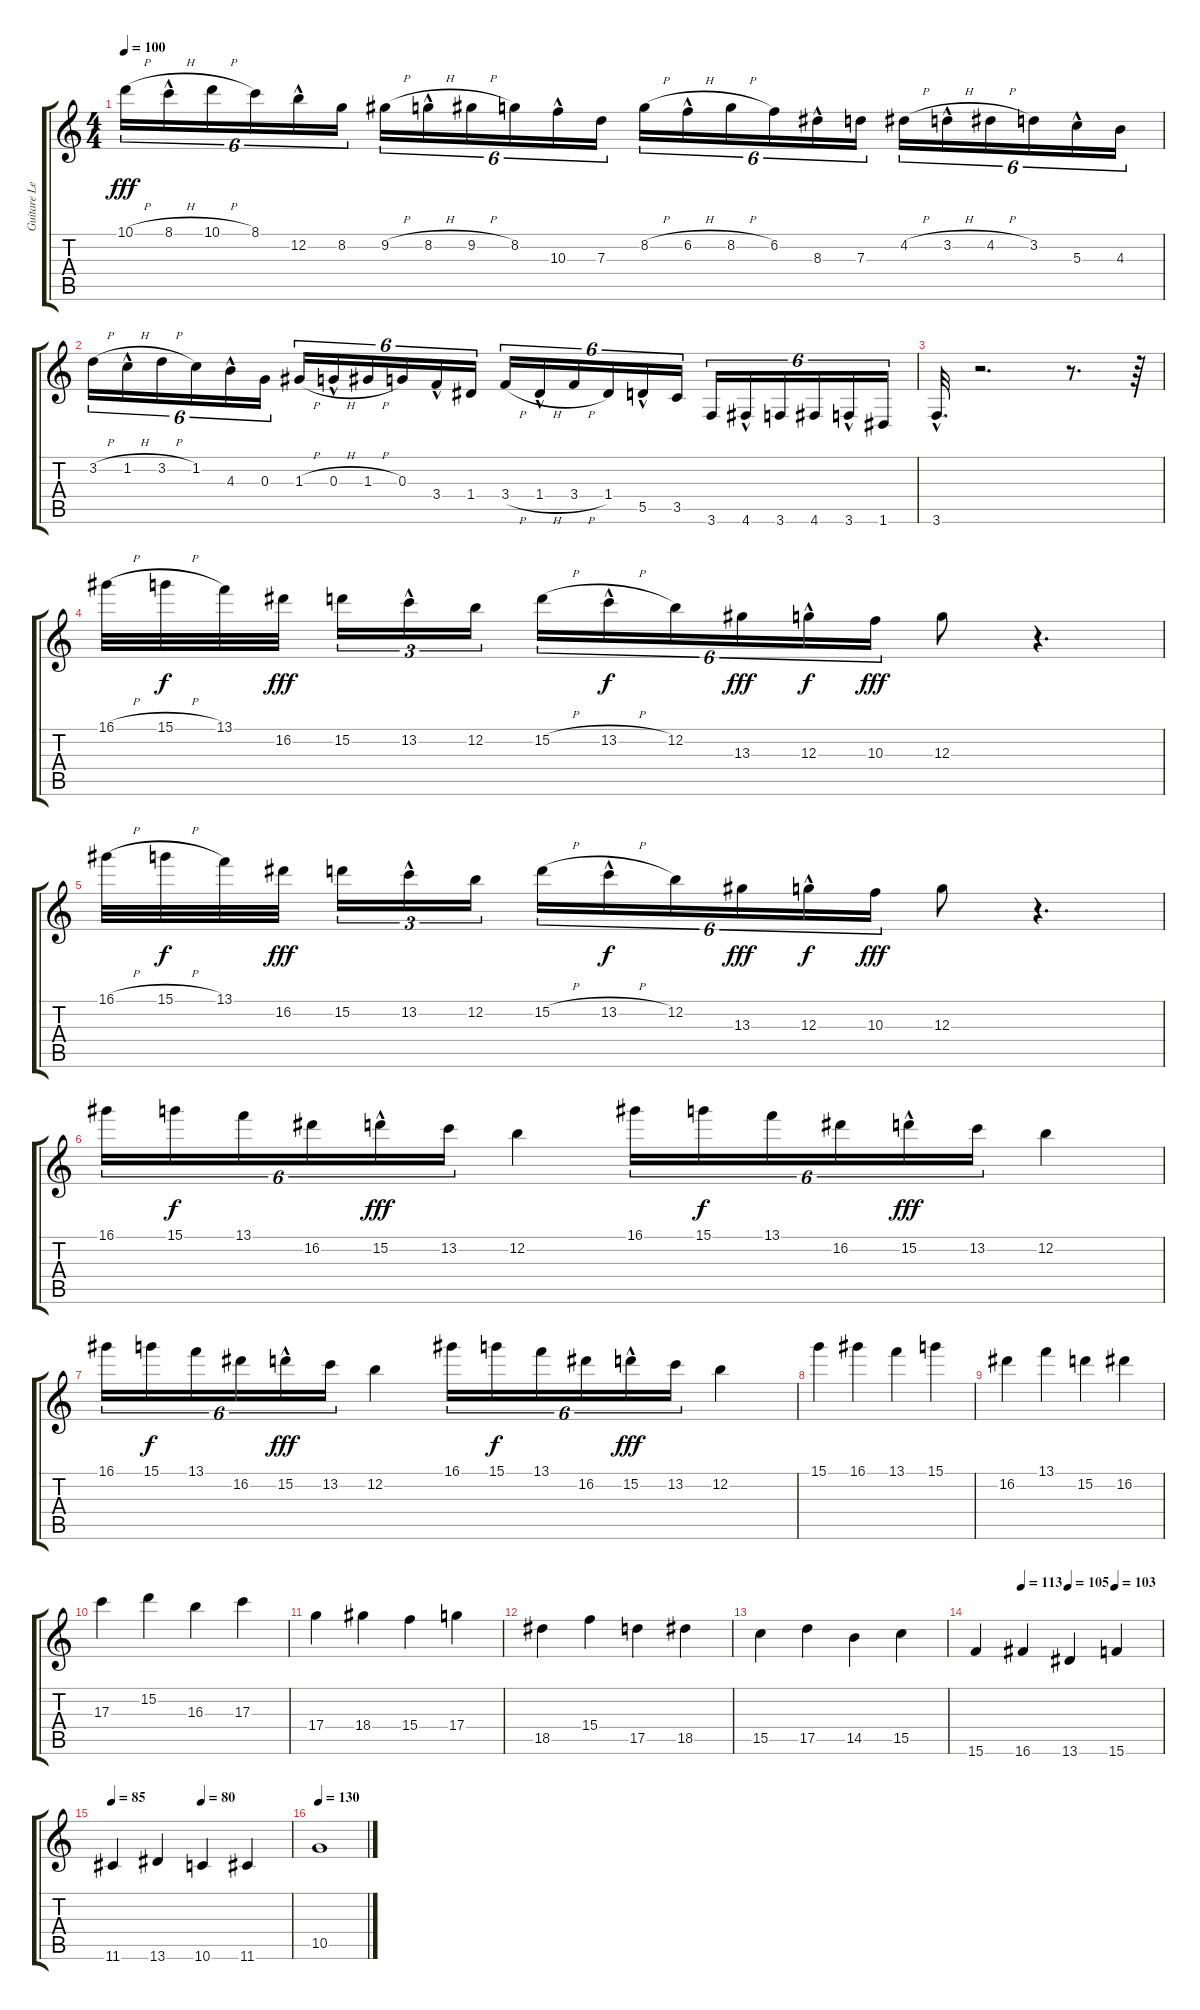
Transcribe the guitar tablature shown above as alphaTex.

\track ("Guitare Lead" "Guitare Le") {instrument distortionguitar}
\staff {score tabs}
\tuning (E4 B3 G3 D3 A2 D2) {hide}
\ts (4 4)
\tempo 100
\clef g2
\ks c
10.1{h}.16{tu (6 4) dy fff} 8.1{h hac}.16{tu (6 4)} 10.1{h}.16{tu (6 4)} 8.1.16{tu (6 4)} 12.2{hac}.16{tu (6 4)} 8.2.16{tu (6 4)} 9.2{h}.16{tu (6 4)} 8.2{h hac}.16{tu (6 4)} 9.2{h}.16{tu (6 4)} 8.2.16{tu (6 4)} 10.3{hac}.16{tu (6 4)} 7.3.16{tu (6 4)} 8.2{h}.16{tu (6 4)} 6.2{h hac}.16{tu (6 4)} 8.2{h}.16{tu (6 4)} 6.2.16{tu (6 4)} 8.3{hac}.16{tu (6 4)} 7.3.16{tu (6 4)} 4.2{h}.16{tu (6 4)} 3.2{h hac}.16{tu (6 4)} 4.2{h}.16{tu (6 4)} 3.2.16{tu (6 4)} 5.3{hac}.16{tu (6 4)} 4.3.16{tu (6 4)} |
3.2{h}.16{tu (6 4)} 1.2{h hac}.16{tu (6 4)} 3.2{h}.16{tu (6 4)} 1.2.16{tu (6 4)} 4.3{hac}.16{tu (6 4)} 0.3.16{tu (6 4)} 1.3{h}.16{tu (6 4)} 0.3{h hac}.16{tu (6 4)} 1.3{h}.16{tu (6 4)} 0.3.16{tu (6 4)} 3.4{hac}.16{tu (6 4)} 1.4.16{tu (6 4)} 3.4{h}.16{tu (6 4)} 1.4{h hac}.16{tu (6 4)} 3.4{h}.16{tu (6 4)} 1.4.16{tu (6 4)} 5.5{hac}.16{tu (6 4)} 3.5.16{tu (6 4)} 3.6.16{tu (6 4)} 4.6{hac}.16{tu (6 4)} 3.6.16{tu (6 4)} 4.6.16{tu (6 4)} 3.6{hac}.16{tu (6 4)} 1.6.16{tu (6 4)} |
3.6{hac}.32{d} r.2{d} r.8{d} r.64 |
16.1{h}.32 15.1{h}.32{dy f} 13.1.32 16.2.32{dy fff} 15.2.16{tu (3 2)} 13.2{hac}.16{tu (3 2)} 12.2.16{tu (3 2)} 15.2{h}.16{tu (6 4)} 13.2{h hac}.16{tu (6 4) dy f} 12.2.16{tu (6 4)} 13.3.16{tu (6 4) dy fff} 12.3{hac}.16{tu (6 4) dy f} 10.3.16{tu (6 4) dy fff} 12.3.8 r.4{d} |
16.1{h}.32 15.1{h}.32{dy f} 13.1.32 16.2.32{dy fff} 15.2.16{tu (3 2)} 13.2{hac}.16{tu (3 2)} 12.2.16{tu (3 2)} 15.2{h}.16{tu (6 4)} 13.2{h hac}.16{tu (6 4) dy f} 12.2.16{tu (6 4)} 13.3.16{tu (6 4) dy fff} 12.3{hac}.16{tu (6 4) dy f} 10.3.16{tu (6 4) dy fff} 12.3.8 r.4{d} |
16.1.16{tu (6 4)} 15.1.16{tu (6 4) dy f} 13.1.16{tu (6 4)} 16.2.16{tu (6 4)} 15.2{hac}.16{tu (6 4) dy fff} 13.2.16{tu (6 4)} 12.2.4 16.1.16{tu (6 4)} 15.1.16{tu (6 4) dy f} 13.1.16{tu (6 4)} 16.2.16{tu (6 4)} 15.2{hac}.16{tu (6 4) dy fff} 13.2.16{tu (6 4)} 12.2.4 |
16.1.16{tu (6 4)} 15.1.16{tu (6 4) dy f} 13.1.16{tu (6 4)} 16.2.16{tu (6 4)} 15.2{hac}.16{tu (6 4) dy fff} 13.2.16{tu (6 4)} 12.2.4 16.1.16{tu (6 4)} 15.1.16{tu (6 4) dy f} 13.1.16{tu (6 4)} 16.2.16{tu (6 4)} 15.2{hac}.16{tu (6 4) dy fff} 13.2.16{tu (6 4)} 12.2.4 |
15.1.4 16.1.4 13.1.4 15.1.4 |
16.2.4 13.1.4 15.2.4 16.2.4 |
17.3.4 15.2.4 16.3.4 17.3.4 |
17.4.4 18.4.4 15.4.4 17.4.4 |
18.5.4 15.4.4 17.5.4 18.5.4 |
15.5.4 17.5.4 14.5.4 15.5.4 |
\tempo (113 0.25)
\tempo (105 0.5)
\tempo (103 0.75)
15.6.4 16.6.4 13.6.4 15.6.4 |
\tempo 85
\tempo (80 0.5)
11.6.4 13.6.4 10.6.4 11.6.4 |
\tempo 130
10.5.1
